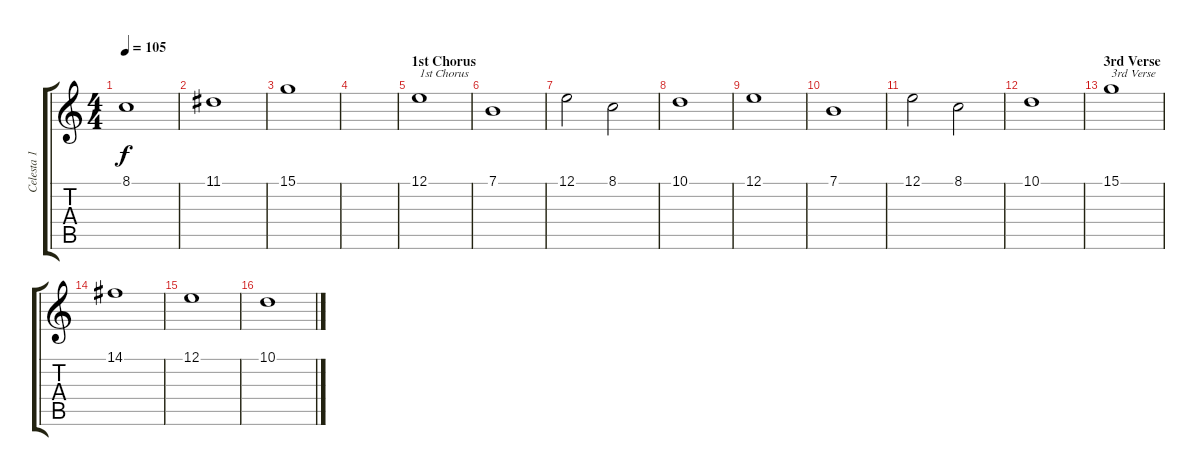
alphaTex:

\track ("Celesta 1" "Celesta 1") {instrument celesta}
\staff {score tabs}
\tuning (E4 B3 G3 D3 A2 E2) {hide}
\ts (4 4)
\tempo 105
\clef g2
\ks c
8.1.1{dy f} |
11.1.1 |
15.1.1 |
|
\section ("" "1st Chorus")
12.1.1{txt "1st Chorus"} |
7.1.1 |
12.1.2 8.1.2 |
10.1.1 |
12.1.1 |
7.1.1 |
12.1.2 8.1.2 |
10.1.1 |
\section ("" "3rd Verse")
15.1.1{txt "3rd Verse"} |
14.1.1 |
12.1.1 |
10.1.1
